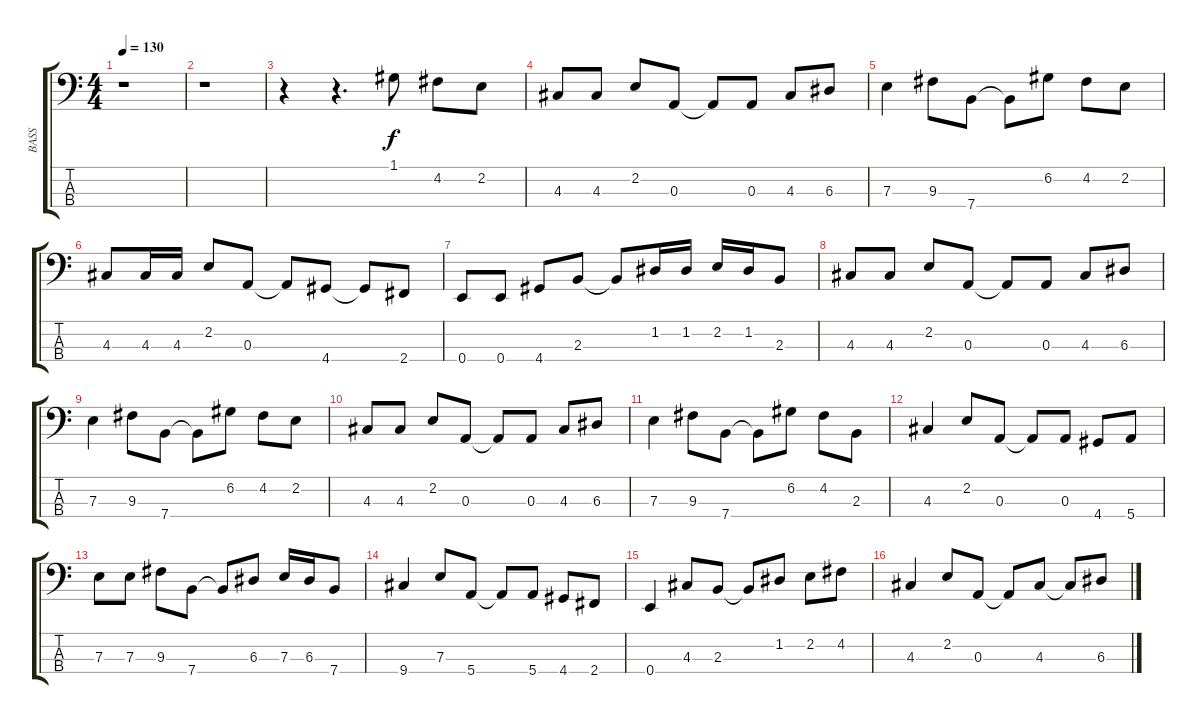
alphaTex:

\track ("BASS" "BASS") {instrument electricbassfinger}
\staff {score tabs}
\tuning (G2 D2 A1 E1) {hide}
\ts (4 4)
\tempo 130
\clef f4
\ks c
r.1{dy f} |
r.1 |
r.4 r.4{d} 1.1.8 4.2.8 2.2.8 |
4.3.8 4.3.8 2.2.8 0.3.8 0.3{t}.8 0.3.8 4.3.8 6.3.8 |
7.3.4 9.3.8 7.4.8 7.4{t}.8 6.2.8 4.2.8 2.2.8 |
4.3.8 4.3.16 4.3.16 2.2.8 0.3.8 0.3{t}.8 4.4.8 4.4{t}.8 2.4.8 |
0.4.8 0.4.8 4.4.8 2.3.8 2.3{t}.8 1.2.16 1.2.16 2.2.16 1.2.16 2.3.8 |
4.3.8 4.3.8 2.2.8 0.3.8 0.3{t}.8 0.3.8 4.3.8 6.3.8 |
7.3.4 9.3.8 7.4.8 7.4{t}.8 6.2.8 4.2.8 2.2.8 |
4.3.8 4.3.8 2.2.8 0.3.8 0.3{t}.8 0.3.8 4.3.8 6.3.8 |
7.3.4 9.3.8 7.4.8 7.4{t}.8 6.2.8 4.2.8 2.3.8 |
4.3.4 2.2.8 0.3.8 0.3{t}.8 0.3.8 4.4.8 5.4.8 |
7.3.8 7.3.8 9.3.8 7.4.8 7.4{t}.8 6.3.8 7.3.16 6.3.16 7.4.8 |
9.4.4 7.3.8 5.4.8 5.4{t}.8 5.4.8 4.4.8 2.4.8 |
0.4.4 4.3.8 2.3.8 2.3{t}.8 1.2.8 2.2.8 4.2.8 |
4.3.4 2.2.8 0.3.8 0.3{t}.8 4.3.8 4.3{t}.8 6.3.8
